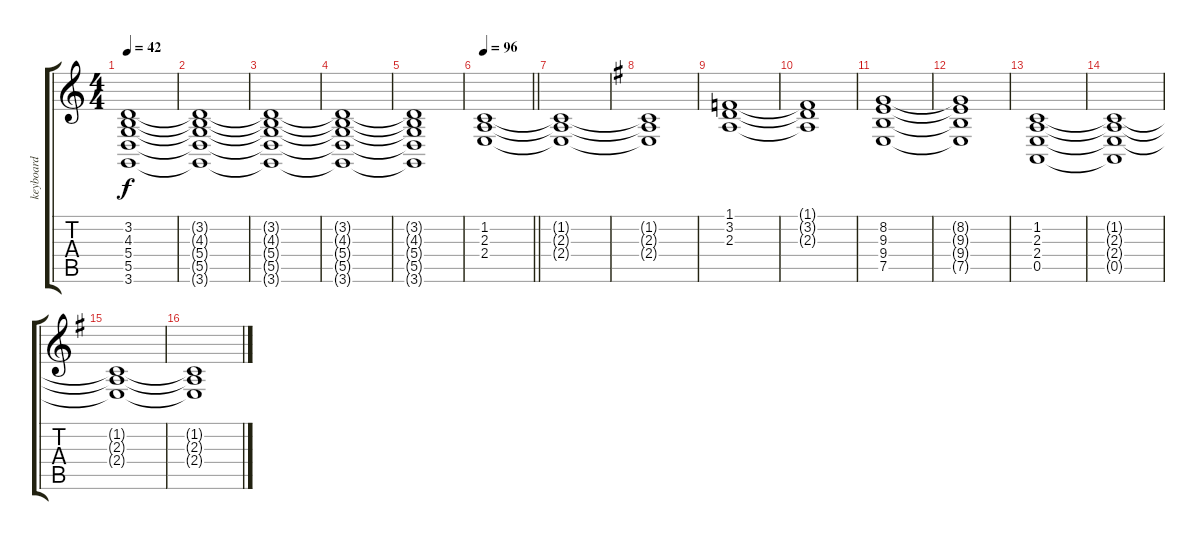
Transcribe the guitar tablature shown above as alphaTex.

\track ("keyboard" "keyboard") {instrument synthstrings2}
\staff {score tabs}
\tuning (E4 B3 G3 D3 A2 E2) {hide}
\ts (4 4)
\tempo 42
\clef g2
\ks c
(3.2{t} 4.3{t} 5.4{t} 5.5{t} 3.6{t}).1{dy f} |
(3.2{t} 4.3{t} 5.4{t} 5.5{t} 3.6{t}).1 |
(3.2{t} 4.3{t} 5.4{t} 5.5{t} 3.6{t}).1 |
(3.2{t} 4.3{t} 5.4{t} 5.5{t} 3.6{t}).1 |
(3.2{t} 4.3{t} 5.4{t} 5.5{t} 3.6{t}).1 |
\tempo 96
\barLineRight lightlight
(1.2 2.3 2.4).1{volume 6} |
\section ("" "")
(1.2{t} 2.3{t} 2.4{t}).1 |
\ks g
(1.2{t} 2.3{t} 2.4{t}).1 |
(1.1 3.2 2.3).1 |
(1.1{t} 3.2{t} 2.3{t}).1 |
(8.2 9.3 9.4 7.5).1 |
(8.2{t} 9.3{t} 9.4{t} 7.5{t}).1 |
(1.2 2.3 2.4 0.5).1 |
(1.2{t} 2.3{t} 2.4{t} 0.5{t}).1 |
(1.2{t} 2.3{t} 2.4{t}).1 |
(1.2{t} 2.3{t} 2.4{t}).1
